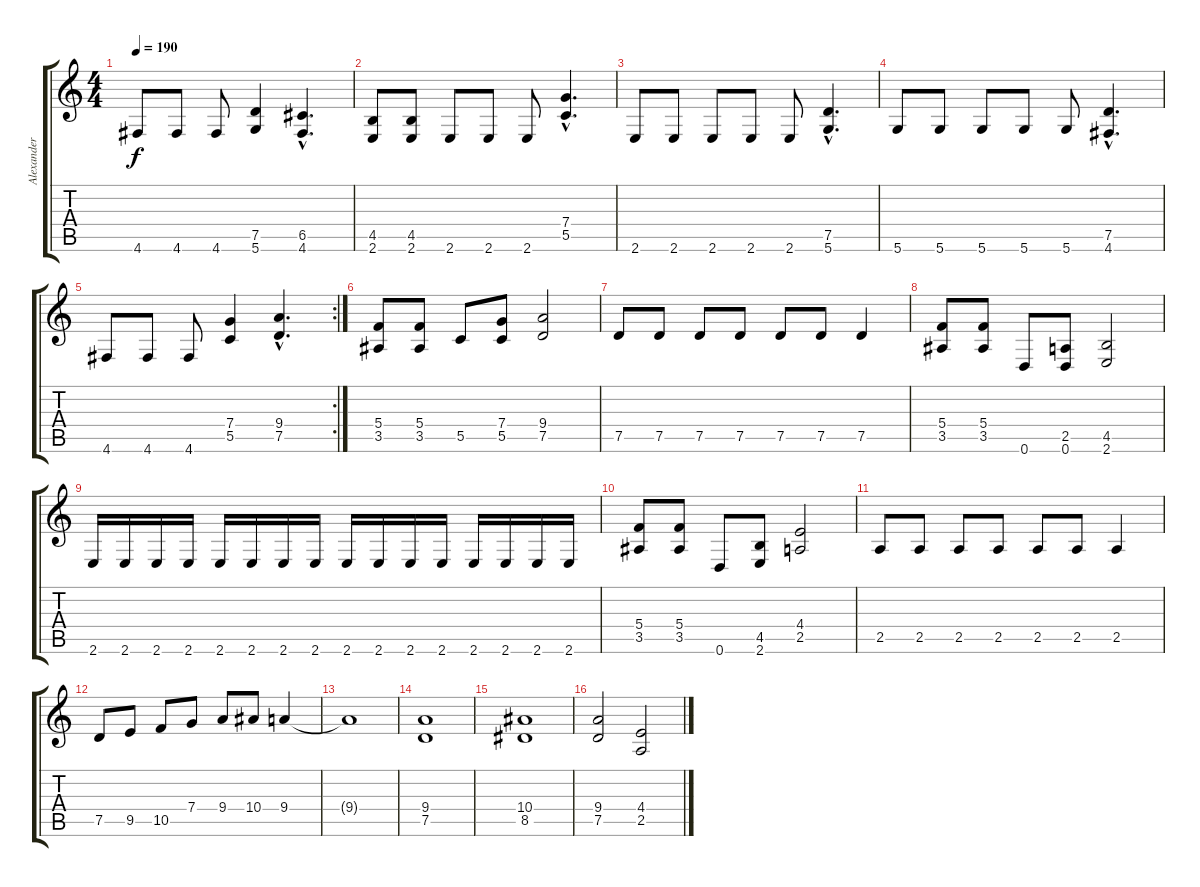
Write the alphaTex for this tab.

\track ("Alexander" "Alexander") {instrument distortionguitar}
\staff {score tabs}
\tuning (D4 A3 F3 C3 G2 D2) {hide}
\ts (4 4)
\tempo 190
\clef g2
\ks c
4.6.8{dy f} 4.6.8 4.6.8 (7.5 5.6).4 (6.5{hac} 4.6{hac}).4{d} |
(4.5 2.6).8 (4.5 2.6).8 2.6.8 2.6.8 2.6.8 (7.4{hac} 5.5{hac}).4{d} |
2.6.8 2.6.8 2.6.8 2.6.8 2.6.8 (7.5{hac} 5.6{hac}).4{d} |
5.6.8 5.6.8 5.6.8 5.6.8 5.6.8 (7.5{hac} 4.6{hac}).4{d} |
\rc 2
4.6.8 4.6.8 4.6.8 (7.4 5.5).4 (9.4{hac} 7.5{hac}).4{d} |
(5.4 3.5).8{volume 12} (5.4 3.5).8 5.5.8 (7.4 5.5).8 (9.4 7.5).2 |
7.5.8 7.5.8 7.5.8 7.5.8 7.5.8 7.5.8 7.5.4 |
(5.4 3.5).8 (5.4 3.5).8 0.6.8 (2.5 0.6).8 (4.5 2.6).2 |
2.6.16 2.6.16 2.6.16 2.6.16 2.6.16 2.6.16 2.6.16 2.6.16 2.6.16 2.6.16 2.6.16 2.6.16 2.6.16 2.6.16 2.6.16 2.6.16 |
(5.4 3.5).8 (5.4 3.5).8 0.6.8 (4.5 2.6).8 (4.4 2.5).2 |
2.5.8 2.5.8 2.5.8 2.5.8 2.5.8 2.5.8 2.5.4 |
7.5.8 9.5.8 10.5.8 7.4.8 9.4.8 10.4.8 9.4.4 |
9.4{t}.1 |
(9.4 7.5).1 |
(10.4 8.5).1 |
(9.4 7.5).2 (4.4 2.5).2
